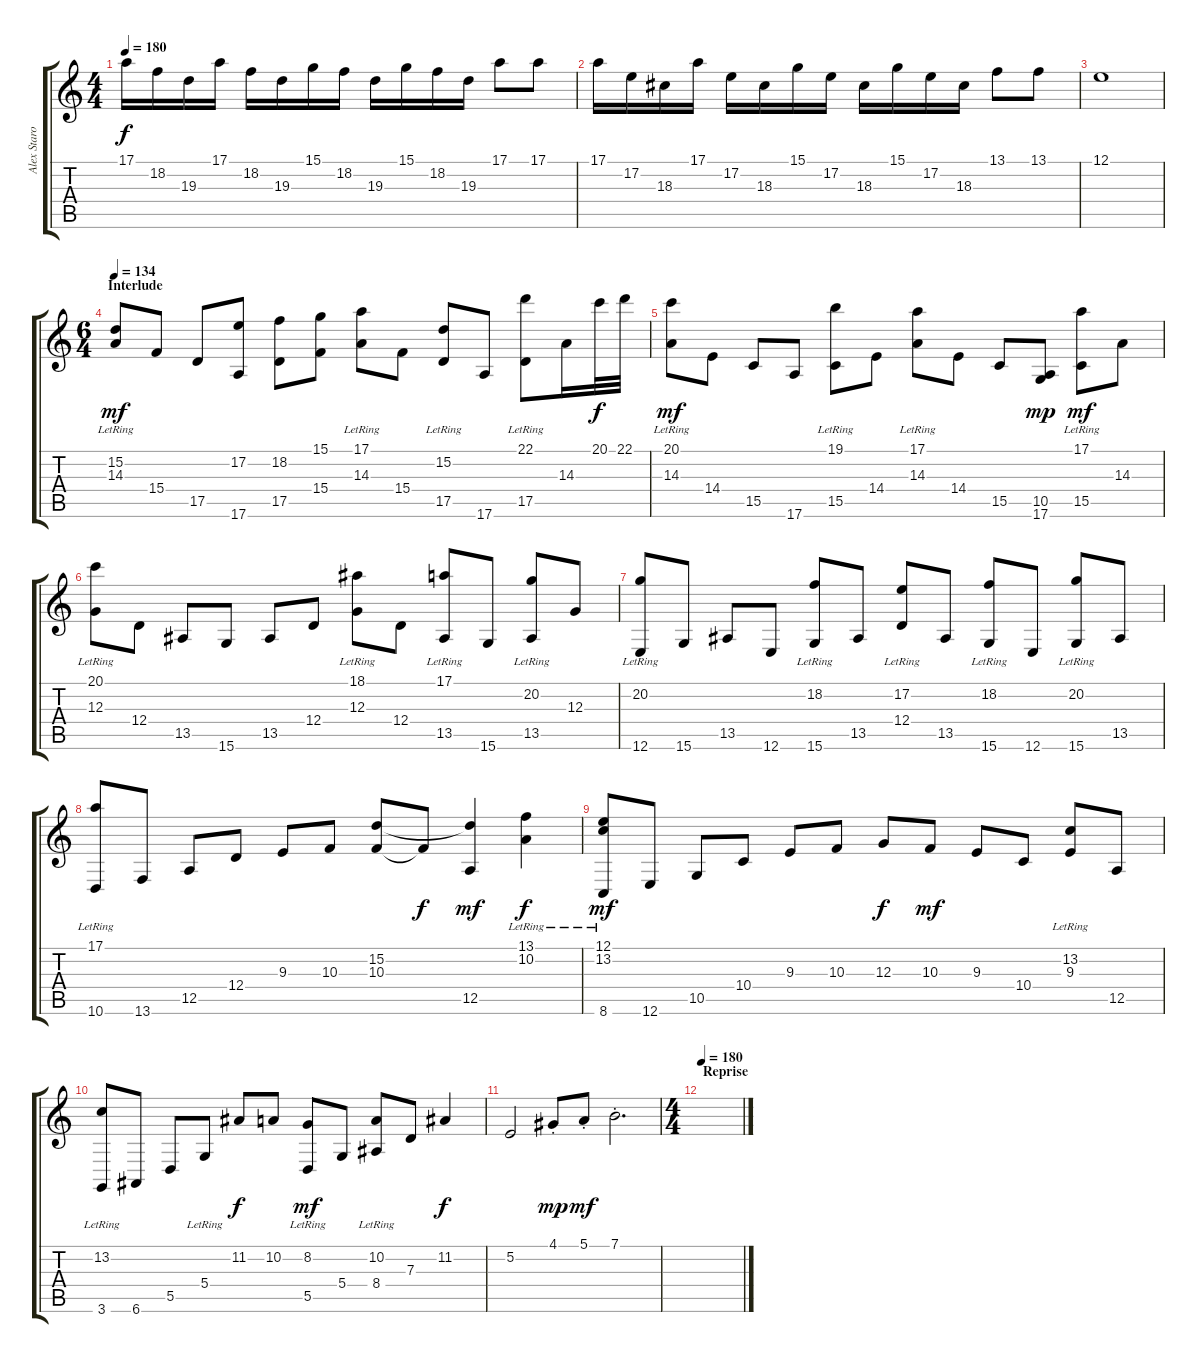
\track ("Alex Staropoli" "Alex Staro") {instrument electricgrandpiano}
\staff {score tabs}
\tuning (E4 B3 G3 D3 A2 E2) {hide}
\ts (4 4)
\tempo 180
\clef g2
\ks c
17.1.16{dy f} 18.2.16 19.3.16 17.1.16 18.2.16 19.3.16 15.1.16 18.2.16 19.3.16 15.1.16 18.2.16 19.3.16 17.1.8 17.1.8 |
17.1.16 17.2.16 18.3.16 17.1.16 17.2.16 18.3.16 15.1.16 17.2.16 18.3.16 15.1.16 17.2.16 18.3.16 13.1.8 13.1.8 |
12.1.1 |
\ts (6 4)
\section ("" "Interlude")
\tempo 134
(15.2{lr} 14.3).8{dy mf instrument acousticgrandpiano} 15.4.8 17.5.8 (17.2 17.6).8 (18.2 17.5).8 (15.1 15.4).8 (17.1{lr} 14.3).8 15.4.8 (15.2{lr} 17.5).8 17.6.8 (22.1{lr} 17.5).8 14.3.16 20.1.32{dy f} 22.1.32 |
(20.1{lr} 14.3).8{dy mf} 14.4.8 15.5.8 17.6.8 (19.1{lr} 15.5).8 14.4.8 (17.1{lr} 14.3).8 14.4.8 15.5.8 (10.5 17.6).8{dy mp} (17.1{lr} 15.5).8{dy mf} 14.3.8 |
(20.1{lr} 12.3).8 12.4.8 13.5.8 15.6.8 13.5.8 12.4.8 (18.1{lr} 12.3).8 12.4.8 (17.1{lr} 13.5).8 15.6.8 (20.2{lr} 13.5).8 12.3.8 |
(20.2{lr} 12.6).8 15.6.8 13.5.8 12.6.8 (18.2{lr} 15.6).8 13.5.8 (17.2{lr} 12.4).8 13.5.8 (18.2{lr} 15.6).8 12.6.8 (20.2{lr} 15.6).8 13.5.8 |
(17.1{lr} 10.6).8 13.6.8 12.5.8 12.4.8 9.3.8 10.3.8 (15.2 10.3).8 10.3{t}.8{dy f} (15.2{t} 12.5).4{dy mf} (13.1{lr} 10.2{lr}).4{dy f} |
(12.1{lr} 13.2{lr} 8.6).8{dy mf} 12.6.8 10.5.8 10.4.8 9.3.8 10.3.8 12.3.8{dy f} 10.3.8{dy mf} 9.3.8 10.4.8 (13.2{lr} 9.3).8 12.5.8 |
(13.2{lr} 3.6).8 6.6.8 5.5.8 5.4{lr}.8 11.2.8{dy f} 10.2.8 (8.2{lr} 5.5).8{dy mf} 5.4.8 (10.2{lr} 8.4).8 7.3.8 11.2.4{dy f} |
5.2.2 4.1{st}.8{dy mp} 5.1{st}.8{dy mf} 7.1{st}.2{d} |
\ts (4 4)
\section ("" "Reprise")
\tempo 180
